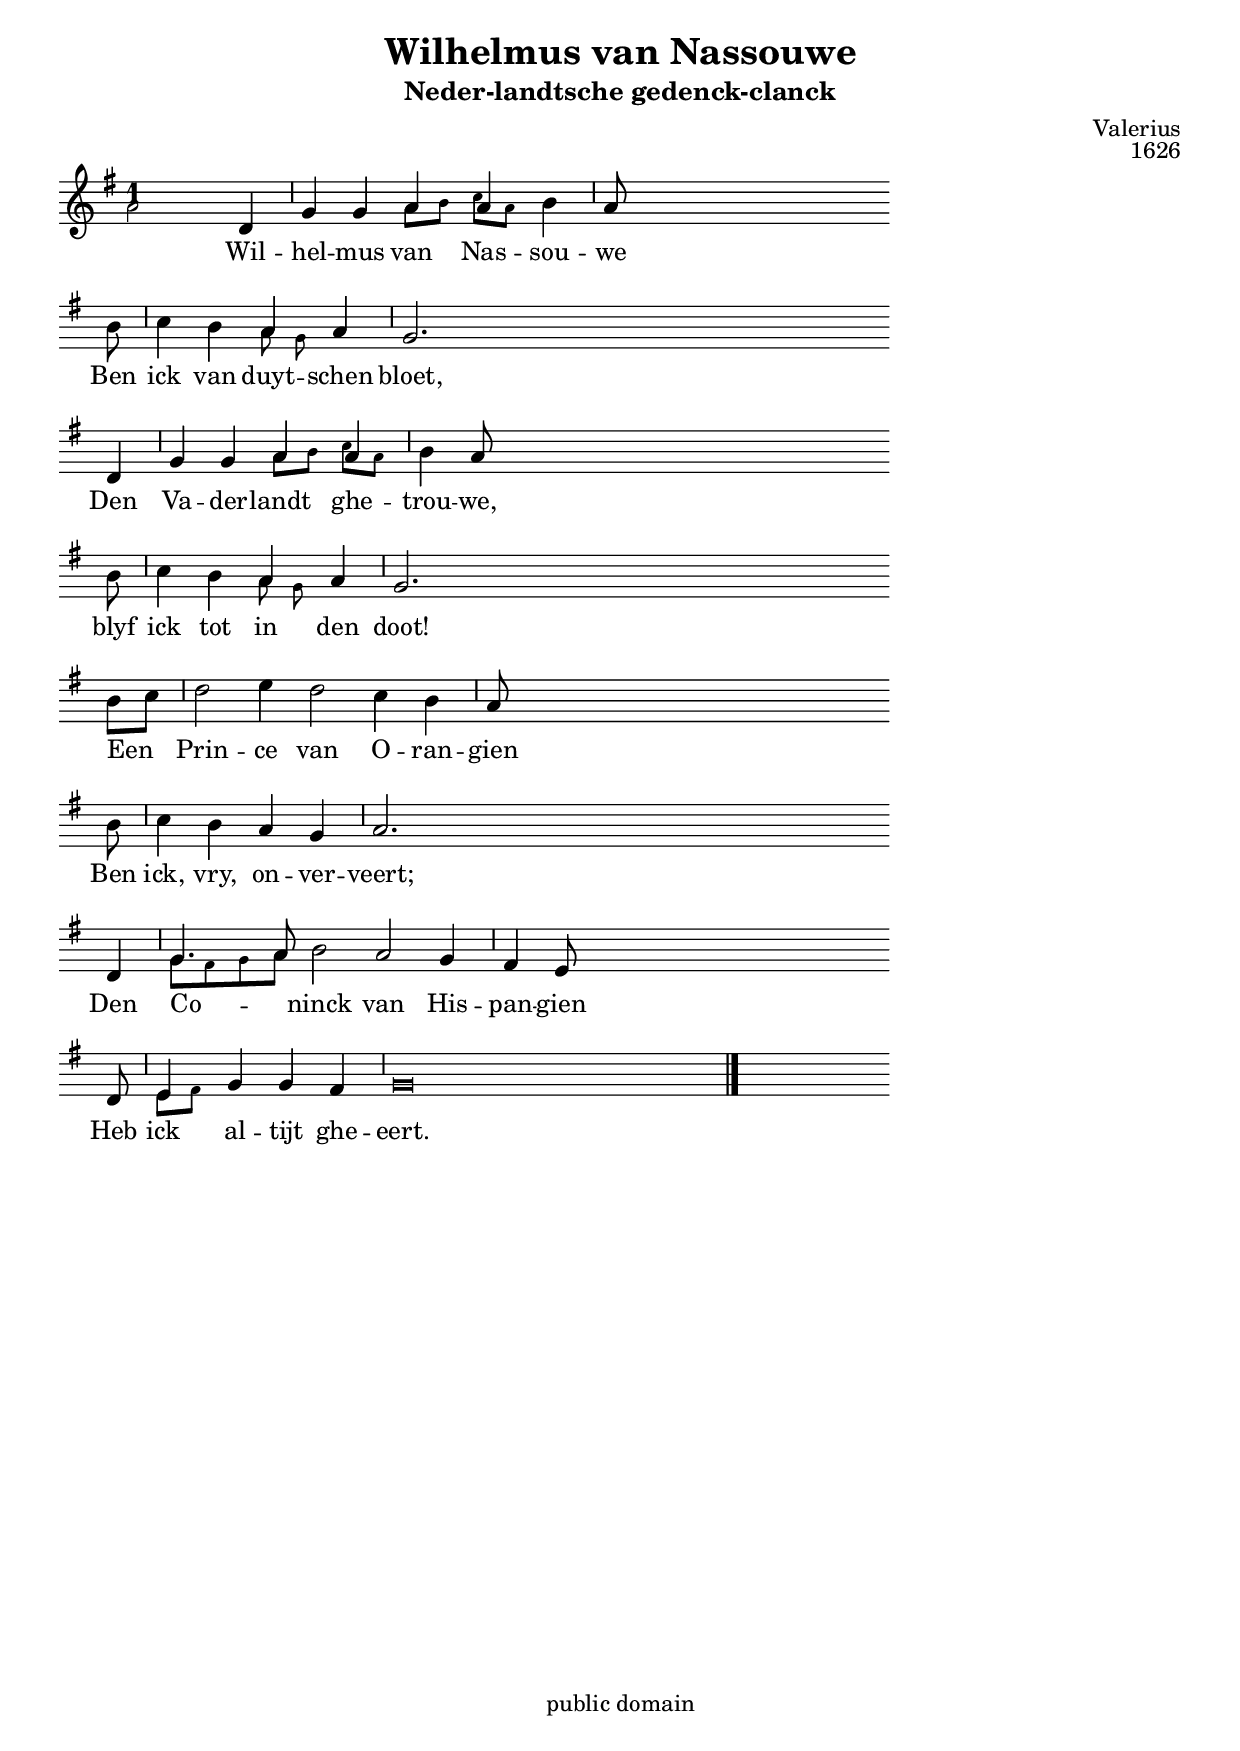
\version "2.11.51"

\header {
  texidoc = "Wilhelmus van Nassouwe"
  title = "Wilhelmus van Nassouwe"
  composer = "Valerius"
  subtitle = "Neder-landtsche gedenck-clanck"
  opus = "1626"
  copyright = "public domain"
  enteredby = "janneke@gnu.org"
}

%% hymn tricks
noclefs =  {
  s1
  \override Staff.Clef #'break-visibility =
    #all-invisible
}

setMargins = {
  %% \context Staff \applyContext #(set-extra-space 'TimeSignature
  %% 'first-note -> extra-space 4.5

  \override Staff.TimeSignature #'space-alist #'first-note = #'(extra-space . 9.5)
  \override Staff.KeySignature #'space-alist #'staff-bar = #'(extra-space . 15)
  \override Score.LeftEdge #'space-alist #'key-signature = #'(extra-space . 1)
  
}

pipeSymbol = {
  %% Set height of bar line to 2 staff-spaces
  \once \override Staff.BarLine #'bar-size = #2
  %% Move barline one staff-space up
  \once \override Staff.BarLine #'extra-offset = #'(0 . 1)
  \bar "|"
}

myBreak = { \bar "" \break }

\layout {
  indent = 0.0\mm
  line-width = 120.0\mm
  textheight = 270.0\mm
}

voice =  \relative c' {
  \clef violin
  \key g \major
  d4 | g g a a b | a8 \myBreak
  b8 | c4 b a a | g2. \myBreak

  d4 | g g a a | b a8 \myBreak
  b8 | c4 b a a| g2.  \myBreak

  %% Hack for better left tekst margin
  %% b8[ c] | d2 e4 d2 c4 | b a8 \myBreak
  \set melismaBusyProperties = #'()
  b8[ c] |
  \unset melismaBusyProperties
  d2 e4 d2 c4 b | a8 \myBreak
  b8 | c4 b a g | a2. \myBreak

  d,4 | g4.\melisma a8\melismaEnd b2 a2 g4 | fis e8 \myBreak
  d8 | e4 g g fis | 
  
  \override NoteHead #'style = #'neomensural

  g\breve

  %% justified lines:
  %%\override Staff.BarLine #'extra-offset = #'(12 . 0)
  %% ragged-right:
  \override Staff.BarLine #'extra-offset = #'(23 . 0)
  \bar "|."
}

stich =  \relative c'' {
  \override Staff.NoteCollision #'merge-differently-dotted = ##t
  \set fontSize = #-3
  \override Stem #'length-fraction = #(magstep -3)

  \voiceTwo
  \partial 4
  s4 s s a8[ b] c[ a] s4.
  s8 s4 s a8 g s4 s2.

  s4 s s a8[ b] c[ a] s4.
  s8 s4 s a8 g s4 s2.
  
  s8 s s2 s4 s2 s4 s s8
  s8 s4 s s s s2.

  s4 g8[ fis g a] s2 s2 s4 s s8
  s8 e8[ fis]
}

modernText = \lyricmode {
  Wil -- hel -- mus van Nas -- sou -- we
  ben ik van duit -- sen bloed,

  den va -- der -- land ge -- trou -- we
  blijf ik tot in den dood.

  Een prin -- se van O -- ran -- je
  ben ik vrij on -- ver -- veerd,

  den ko -- ning van His -- pan -- je
  heb ik al -- tijd ge -- eerd.
}

text = \lyricmode {
  Wil -- hel -- mus van Nas -- sou -- we
  Ben ick van duyt -- schen bloet,
  Den Va -- der -- landt ghe -- trou -- we,
  blyf ick tot in den doot!
  %% Hack for better left text margin:
  %% Een Prin -- ce van O -- ran -- gien
  Een " " Prin -- ce van O -- ran -- gien
  Ben ick, vry, on -- ver -- veert;
  Den Co -- ninck van His -- pan -- gien
  Heb ick al -- tijt ghe -- eert.
}

oneHalfNoteTime = \markup {
  \override #'(baseline-skip . 0)
  \column {
    \line { \number "1" }
    \line { \smaller \smaller \note #"2" #-0.6 }
  }
}

\layout {
  ragged-right = ##t

  \context {
    \Score
    %% defaults
    %% (shortest-duration-space . 2.0)
    %% (spacing-increment . 1.2)
    %% (base-shortest-duration . ,(ly:make-moment 1 8))
    %% wider spacing
    \override SpacingSpanner #'shortest-duration-space = #3.0
    \override SpacingSpanner #'spacing-increment = #1.2
    \override SpacingSpanner #'base-shortest-duration = #(ly:make-moment 1 8)
  }
}

\score {
  \context Score <<
    \context Staff <<
      \override Staff.StaffSymbol #'width = #'80
      \set Staff.autoBeaming = ##f
      \set Score.timing = ##f
      \setMargins
     
      %% Less vertical space needed with lyrics
      \override Staff.VerticalAxisGroup #'minimum-Y-extent = #'(2 . 2)
      
      %% Custom time signature
      \override Staff.TimeSignature #'stencil = #ly:text-interface::print
      \override Staff.TimeSignature #'text = #oneHalfNoteTime
      \override Staff.TimeSignature #'style = #'()
      \noclefs
    
      \new Voice =  "voice" \voice
      \new Voice =  "stich" \stich
    >>
    \lyricsto "voice" \new Lyrics {
      \override VerticalAxisGroup #'minimum-Y-extent = #'(2 . 2)
      \text
    }
  >>
  \layout {}
  \midi {}
}

%%% Local variables:
%%% LilyPond-indent-level:2
%%% End:
